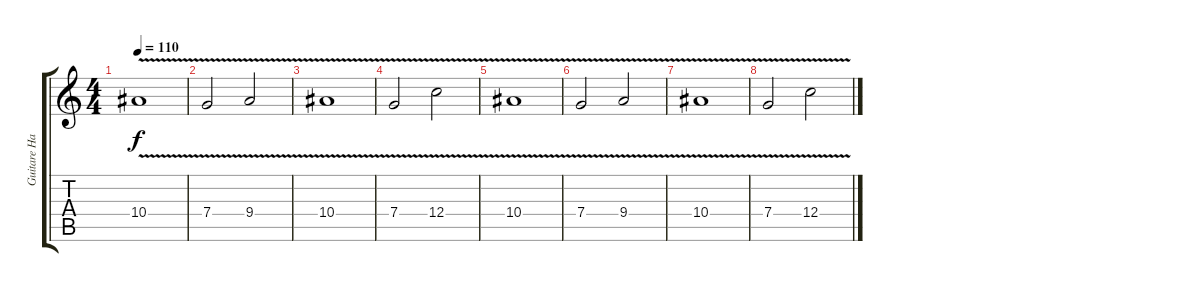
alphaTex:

\track ("Guitare Harmonies Arrangement" "Guitare Ha") {instrument distortionguitar}
\staff {score tabs}
\tuning (D4 A3 F3 C3 G2 D2) {hide}
\ts (4 4)
\tempo 110
\clef g2
\ks c
10.4{v}.1{dy f} |
7.4{v}.2 9.4{v}.2 |
10.4{v}.1 |
7.4{v}.2 12.4{v}.2 |
10.4{v}.1 |
7.4{v}.2 9.4{v}.2 |
10.4{v}.1 |
7.4{v}.2 12.4{v}.2
